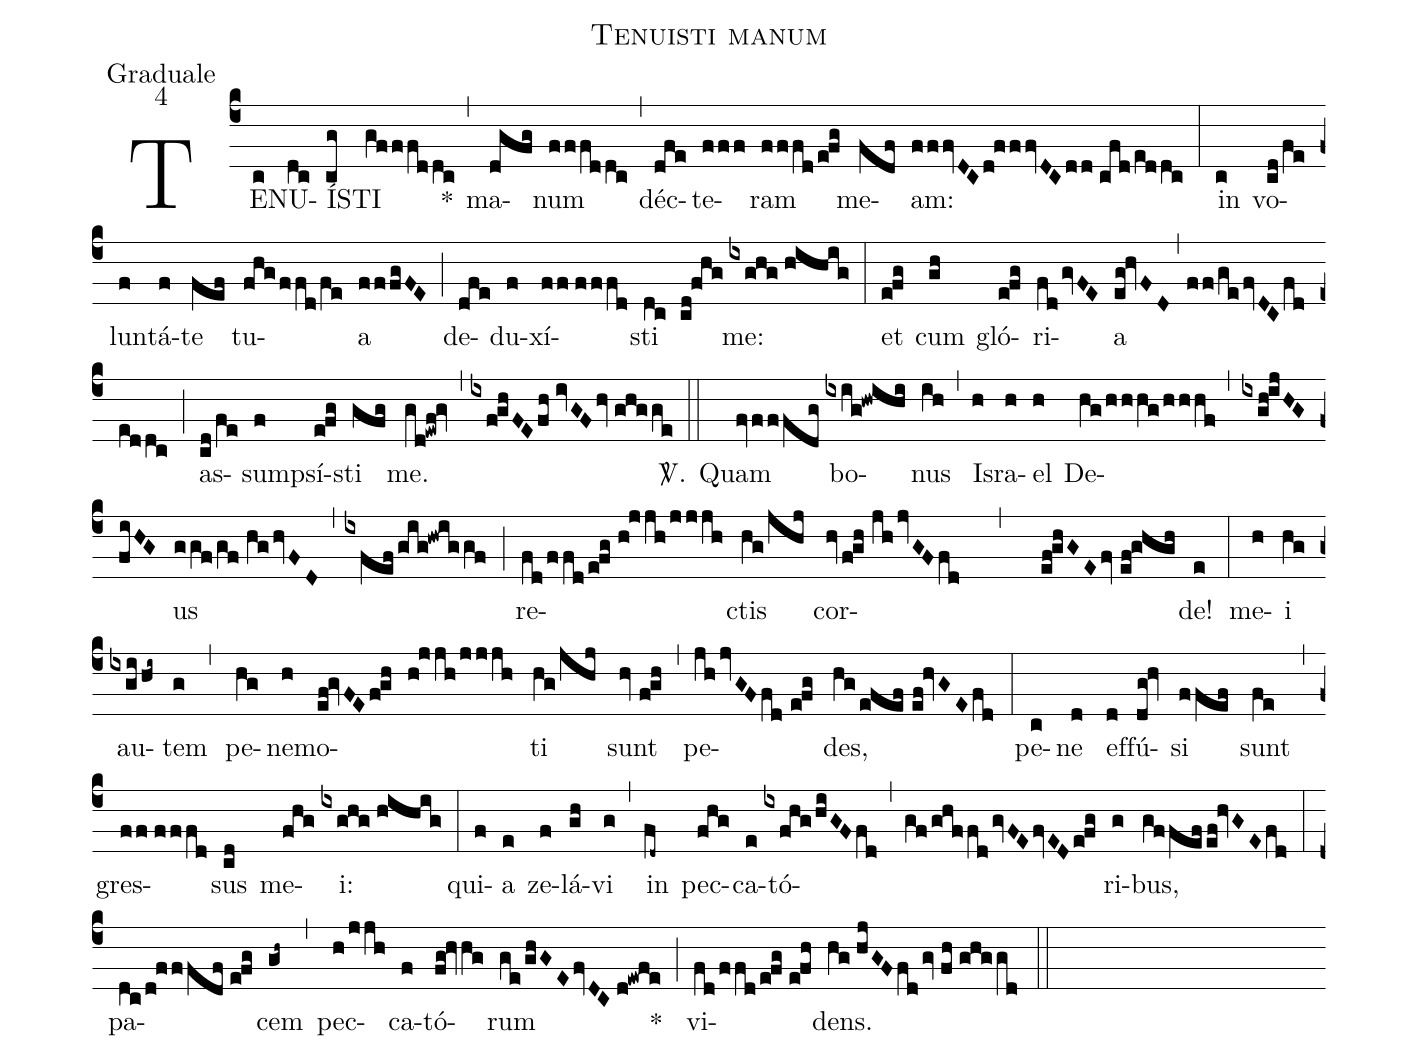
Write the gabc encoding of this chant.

name:Tenuisti manum;
office-part:Graduale;
mode:4;
%%
(c4) TE(c)NU(dc)Í(cg)STI(gfffddc) *(,) ma(dgfg)num(fffddc) (,) déc(dfe)te(fff)ram(fffd/e!fg) me(fdf)am:(fffvDC/d!fffvDC/dd//cfd/eddc) (:) in(c) vo(cd/fe)lun(f)tá(f)te(fef) tu(fhg/ffd/fe)a(fffgFE) (;) de(dfe)du(f)xí(ff//fffd)sti(dc cd!fhg) me:(ixghg//hihig) (:) et(e!fg) cum(gh) gló(e!fg)ri(fdgvFE)a(eg!hvFD,ff/gefvDCfd/eddc) (;) as(cd/fe)sump(f)sí(e!fg)sti(gfg) me.(gd!ewf!gv) (,) (ixf!ghFEfh//ivGFhv//ghgge) <sp>V/</sp>.(::)  Quam(fvfffdg) bo(ixig!hwihi)nus(ih) (,) Is(h)ra(h)el(h) De(hg/hhhg/hhhf,ixgh!ijHGfiHG)us(ggf/gf//hg/hvFD) (,) (ixfef/gig!hwiggf) (;) re(fd/ffd/e!fg//h!jjh/jjjh)ctis(hg/jhj) cor(hvf!gh//jhjvGFfd , ef!ghGE/fv//ef!ghgh)de!(e) (:) me(h)i(hg) au(ixgi/hi~)tem(g) (,) pe(hg)ne(h)mo(ef!gvFEf!gh h!jjh/jjjh)ti(hg/jhj) sunt(hv//f!gh) (,) pe(jh/jvGFfd//e!fg)des,(hg/efef//ef!hvGEfd) (:) pe(c)ne(d) ef(d)fú(dg!hv)si(ffef) sunt(fe) (,) gres(ff//fffd)sus(cd) me(fhg)i:(ixghg//hihig) (:) qui(f)a(e) ze(f)lá(gh)vi(g) (,) in(fd~) pec(fhg)ca(e)tó(ixfhg/hiGF/fd,gf/ghffd/gvFE/fvED/e!fg)ri(g)bus,(gffef/ef!hvGEfd) (:) pa(dc/d!fffdf//e!fg)cem(gh~) (,) pec(h/jjh)ca(f)tó(fg!hvhg)rum(ge/ghGEfvDC//d!ewfe) *(;) vi(fd/ffd/e!fg//e!fh)dens.(hg//hjGFfdgv//fh//ghggd) (::)
